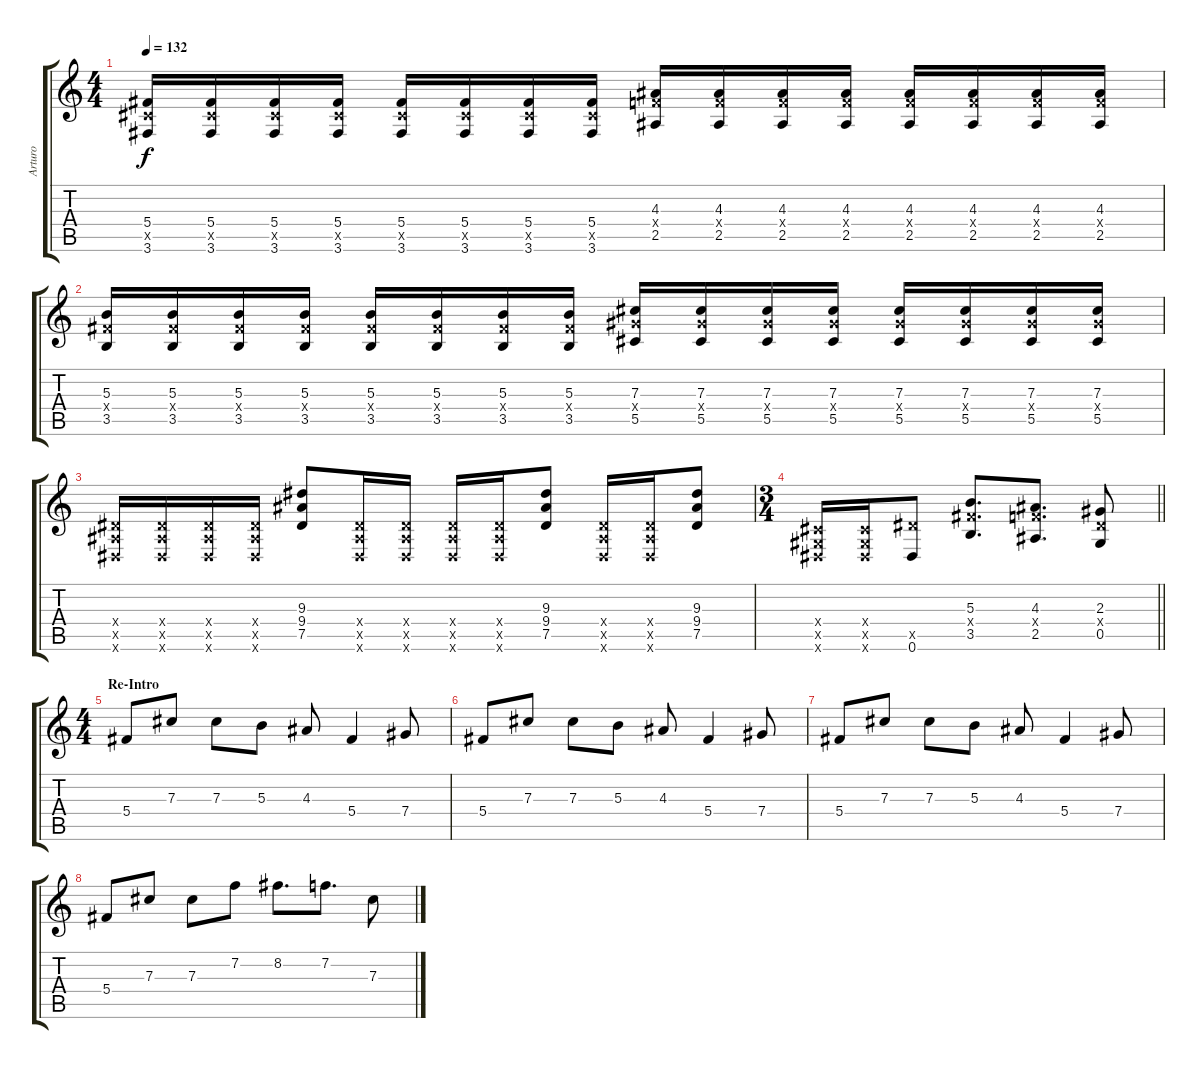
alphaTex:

\track ("Arturo" "Arturo") {instrument distortionguitar}
\staff {score tabs}
\tuning (Eb4 Bb3 Gb3 Db3 Ab2 Eb2) {hide}
\ts (4 4)
\tempo 132
\clef g2
\ks c
(5.4 5.5{x} 3.6).16{dy f volume 10} (5.4 5.5{x} 3.6).16 (5.4 5.5{x} 3.6).16 (5.4 5.5{x} 3.6).16 (5.4 5.5{x} 3.6).16 (5.4 5.5{x} 3.6).16 (5.4 5.5{x} 3.6).16 (5.4 5.5{x} 3.6).16 (4.3 4.4{x} 2.5).16 (4.3 4.4{x} 2.5).16 (4.3 4.4{x} 2.5).16 (4.3 4.4{x} 2.5).16 (4.3 4.4{x} 2.5).16 (4.3 4.4{x} 2.5).16 (4.3 4.4{x} 2.5).16 (4.3 4.4{x} 2.5).16 |
(5.3 5.4{x} 3.5).16 (5.3 5.4{x} 3.5).16 (5.3 5.4{x} 3.5).16 (5.3 5.4{x} 3.5).16 (5.3 5.4{x} 3.5).16 (5.3 5.4{x} 3.5).16 (5.3 5.4{x} 3.5).16 (5.3 5.4{x} 3.5).16 (7.3 7.4{x} 5.5).16 (7.3 7.4{x} 5.5).16 (7.3 7.4{x} 5.5).16 (7.3 7.4{x} 5.5).16 (7.3 7.4{x} 5.5).16 (7.3 7.4{x} 5.5).16 (7.3 7.4{x} 5.5).16 (7.3 7.4{x} 5.5).16 |
(2.4{x} 2.5{x} 0.6{x}).16 (2.4{x} 2.5{x} 0.6{x}).16 (2.4{x} 2.5{x} 0.6{x}).16 (2.4{x} 2.5{x} 0.6{x}).16 (9.3 9.4 7.5).8 (2.4{x} 2.5{x} 0.6{x}).16 (2.4{x} 2.5{x} 0.6{x}).16 (2.4{x} 2.5{x} 0.6{x}).16 (2.4{x} 2.5{x} 0.6{x}).16 (9.3 9.4 7.5).8 (2.4{x} 2.5{x} 0.6{x}).16 (2.4{x} 2.5{x} 0.6{x}).16 (9.3 9.4 7.5).8 |
\ts (3 4)
\barLineRight lightlight
(0.4{x} 0.5{x} 0.6{x}).16 (0.4{x} 0.5{x} 0.6{x}).16 (7.5{x} 0.6).8 (5.3 5.4{x} 3.5).8{d} (4.3 4.4{x} 2.5).8{d} (2.3 2.4{x} 0.5).8 |
\ts (4 4)
\section ("" "Re-Intro")
5.4.8{volume 13} 7.3.8 7.3.8 5.3.8 4.3.8 5.4.4 7.4.8 |
5.4.8 7.3.8 7.3.8 5.3.8 4.3.8 5.4.4 7.4.8 |
5.4.8 7.3.8 7.3.8 5.3.8 4.3.8 5.4.4 7.4.8 |
5.4.8 7.3.8 7.3.8 7.2.8 8.2.8{d} 7.2.8{d} 7.3.8
